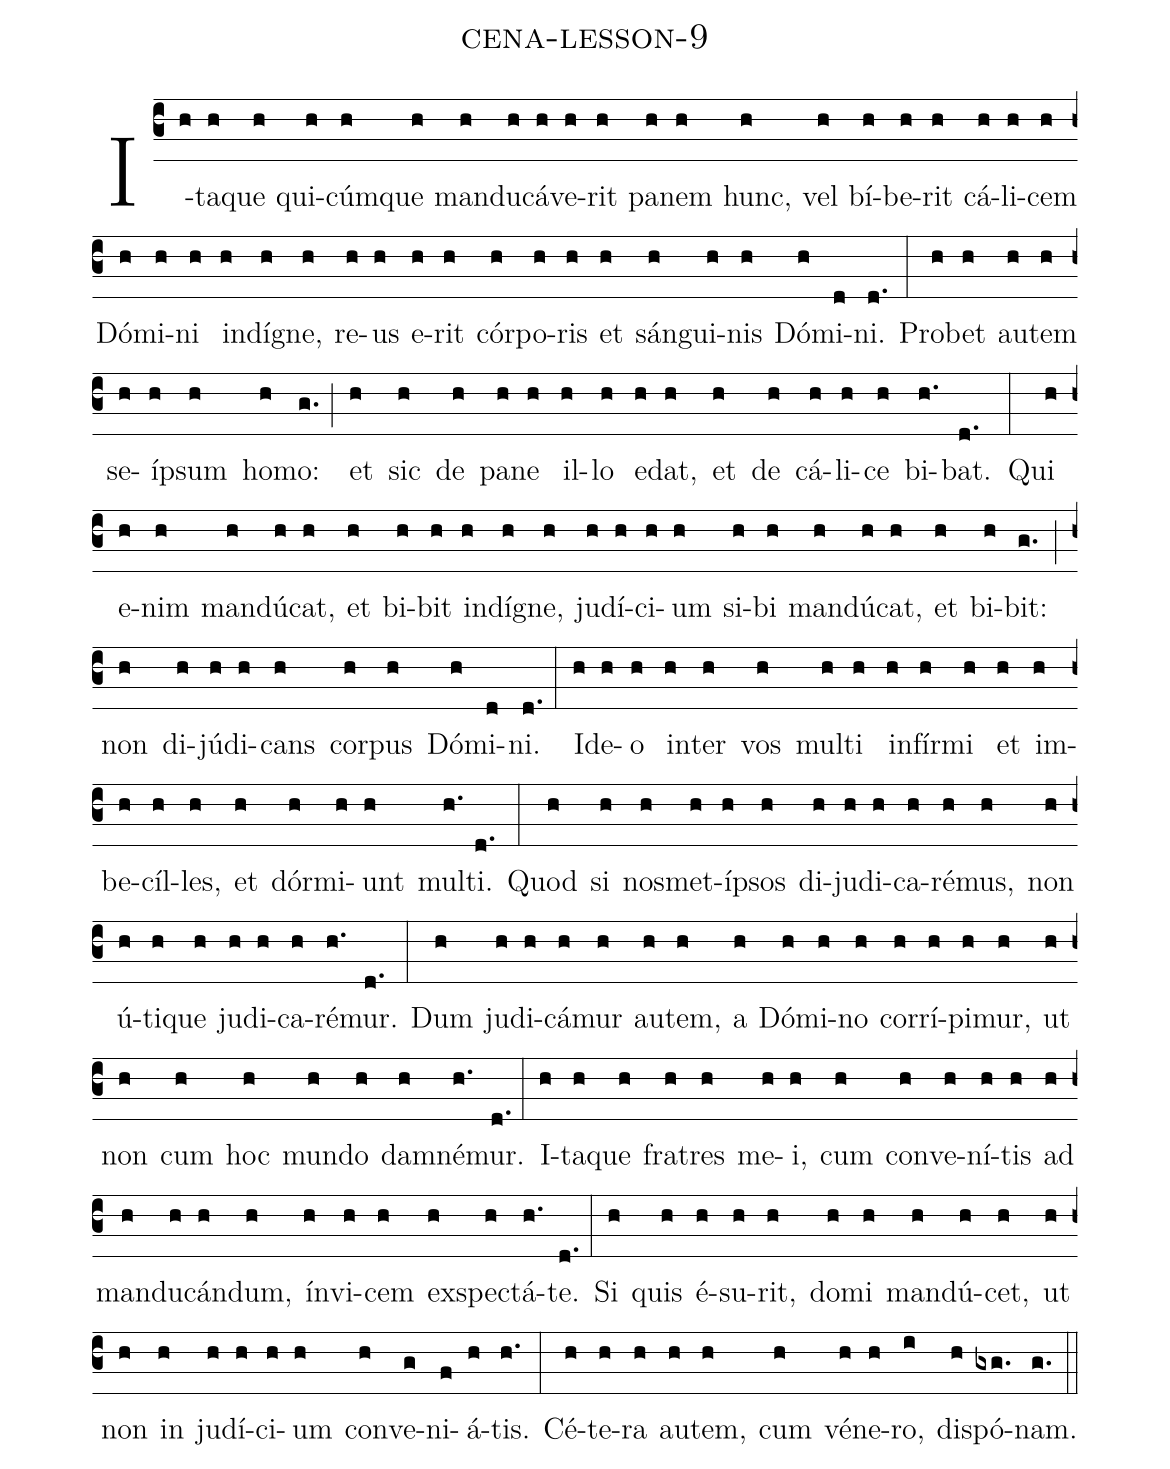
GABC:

name:cena-lesson-9;
%%
(c3) I(h)ta(h)que(h) qui(h)cúm(h)que(h) man(h)du(h)cá(h)ve(h)rit(h) pa(h)nem(h) hunc,(h) vel(h) bí(h)be(h)rit(h) cá(h)li(h)cem(h) Dó(h)mi(h)ni(h) in(h)dí(h)gne,(h) re(h)us(h) e(h)rit(h) cór(h)po(h)ris(h) et(h) sán(h)gui(h)nis(h) Dó(h)mi(d)ni.(d.) (:) Pro(h)bet(h) au(h)tem(h) se(h)íp(h)sum(h) ho(h)mo:(g.) (;) et(h) sic(h) de(h) pa(h)ne(h) il(h)lo(h) e(h)dat,(h) et(h) de(h) cá(h)li(h)ce(h) bi(h.)bat.(d.) (:) Qui(h) e(h)nim(h) man(h)dú(h)cat,(h) et(h) bi(h)bit(h) in(h)dí(h)gne,(h) ju(h)dí(h)ci(h)um(h) si(h)bi(h) man(h)dú(h)cat,(h) et(h) bi(h)bit:(g.) (;) non(h) di(h)jú(h)di(h)cans(h) cor(h)pus(h) Dó(h)mi(d)ni.(d.) (:) Id(h)e(h)o(h) in(h)ter(h) vos(h) mul(h)ti(h) in(h)fír(h)mi(h) et(h) im(h)be(h)cíl(h)les,(h) et(h) dór(h)mi(h)unt(h) mul(h.)ti.(d.) (:) Quod(h) si(h) nos(h)met(h)íp(h)sos(h) di(h)ju(h)di(h)ca(h)ré(h)mus,(h) non(h) ú(h)ti(h)que(h) ju(h)di(h)ca(h)ré(h.)mur.(d.) (:) Dum(h) ju(h)di(h)cá(h)mur(h) au(h)tem,(h) a(h) Dó(h)mi(h)no(h) cor(h)rí(h)pi(h)mur,(h) ut(h) non(h) cum(h) hoc(h) mun(h)do(h) dam(h)né(h.)mur.(d.) (:) I(h)ta(h)que(h) fra(h)tres(h) me(h)i,(h) cum(h) con(h)ve(h)ní(h)tis(h) ad(h) man(h)du(h)cán(h)dum,(h) ín(h)vi(h)cem(h) ex(h)spec(h)tá(h.)te.(d.) (:) Si(h) quis(h) é(h)su(h)rit,(h) do(h)mi(h) man(h)dú(h)cet,(h) ut(h) non(h) in(h) ju(h)dí(h)ci(h)um(h) con(h)ve(g)ni(f)á(h)tis.(h.) (:) Cé(h)te(h)ra(h) au(h)tem,(h) cum(h) vé(h)ne(h)ro,(i) dis(h)pó(gxg.)nam.(g.) (::)
